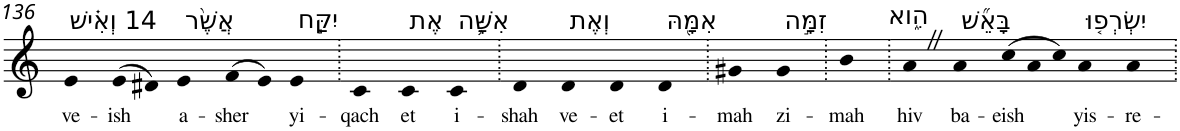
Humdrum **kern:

**kern	**text
*part1	*part1
*staff1	*staff1
*I"Piano	*
*I'Pno	*
!!LO:PB:g=z
*clefG2	*
*k[]	*
=136	=136
!LO:TX:a:t=14 וְאִ֗ישׁ	!
!	!LO:LY:b
4e	ve-
!	!LO:LY:b
(>8e	-ish
8d#X)	.
!LO:TX:a:t=אֲשֶׁ֨ר	!
!	!LO:LY:b
4e	a-
!	!LO:LY:b
(>8f	-sher
8e)	.
!LO:TX:a:t=יִקַּ֧ח	!
!	!LO:LY:b
4e	yi-
=137.	=137.
!	!LO:LY:b
4c	-qach
!LO:TX:a:t=אֶת	!
!	!LO:LY:b
4c	et
!LO:TX:a:t=אִשָּׁ֛ה	!
!	!LO:LY:b
4c	i-
=138.	=138.
!	!LO:LY:b
4d	-shah
!LO:TX:a:t=וְאֶת	!
!	!LO:LY:b
4d	ve-
!	!LO:LY:b
4d	-et
!LO:TX:a:t=אִמָּ֖הּ	!
!	!LO:LY:b
4d	i-
=139.	=139.
!	!LO:LY:b
4g#X	-mah
!LO:TX:a:t=זִמָּ֣ה	!
!	!LO:LY:b
4g#	zi-
=140.	=140.
!	!LO:LY:b
4b	-mah
=141.	=141.
!LO:TX:a:t=הִ֑וא	!
!	!LO:LY:b
4aZ	hiv
!LO:TX:a:t=בָּאֵ֞שׁ	!
!	!LO:LY:b
4a	ba-
*Xtuplet	*
!	!LO:LY:b
(>12cc	-eish
12a	.
12cc)	.
!LO:TX:a:t=יִשְׂרְפ֤וּ	!
!	!LO:LY:b
4a	yis-
!	!LO:LY:b
4a	-re-
=.	=.
*-	*-
